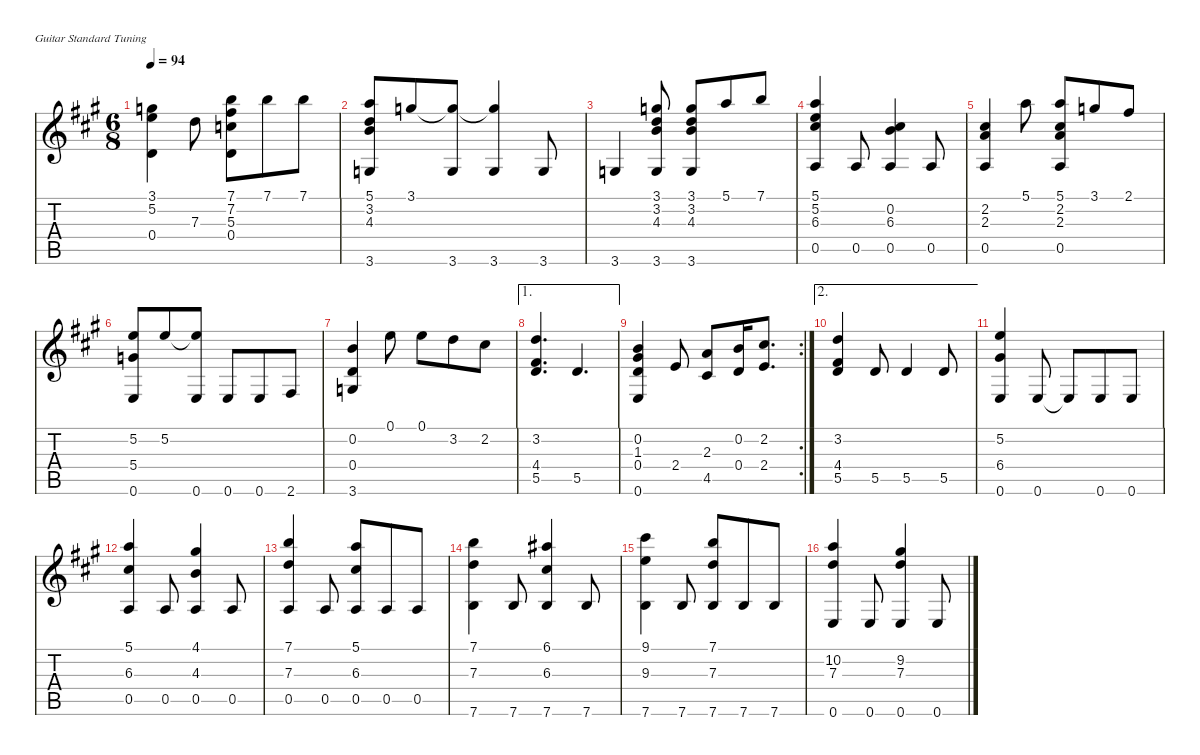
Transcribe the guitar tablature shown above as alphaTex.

\defaultSystemsLayout 4
\hideDynamics
\bracketExtendMode nobrackets
\singleTrackTrackNamePolicy hidden
\multiTrackTrackNamePolicy hidden
\firstSystemTrackNameOrientation horizontal
\otherSystemsTrackNameOrientation horizontal
\extendBarLines
\chordDiagramsInScore
\track ("Guitarra" "n.guit.") {instrument acousticguitarnylon}
\staff {score tabs}
\tuning (E4 B3 G3 D3 A2 E2)
\ts (6 8)
\tempo 94
\clef g2
\ks a
(0.4{acc forcenatural} 5.2{acc forcenatural} 3.1{acc forcenatural}).4{dy mf beam Down} 7.3{acc forcenatural}.8{beam Down} (7.1{acc forcenatural} 7.2{acc #} 5.3{acc forcenatural} 0.4{acc forcenatural}).8{beam Down} 7.1{acc forcenatural}.8{beam Down} 7.1{acc forcenatural}.8{beam Down} |
(5.1{acc forcenatural} 3.2{acc forcenatural} 4.3{acc forcenatural} 3.6{acc forcenatural}).8{beam Up} 3.1{acc forcenatural}.8{beam Up} (3.6{acc forcenatural} 3.1{t acc forcenatural}).8{beam Up} (3.6{acc forcenatural} 3.1{t acc forcenatural}).4{beam Up} 3.6{acc forcenatural}.8{beam Up} |
3.6{acc forcenatural}.4{beam Up} (3.1{acc forcenatural} 3.2{acc forcenatural} 4.3{acc forcenatural} 3.6{acc forcenatural}).8{beam Up} (3.6{acc forcenatural} 3.1{acc forcenatural} 3.2{acc forcenatural} 4.3{acc forcenatural}).8{beam Up} 5.1{acc forcenatural}.8{beam Up} 7.1{acc forcenatural}.8{beam Up} |
(5.1{acc forcenatural} 5.2{acc forcenatural} 6.3{acc #} 0.5{acc forcenatural}).4{beam Up} 0.5{acc forcenatural}.8{beam Up} (0.5{acc forcenatural} 6.3{acc #} 0.2{acc forcenatural}).4{beam Up} 0.5{acc forcenatural}.8{beam Up} |
(2.2{acc #} 2.3{acc forcenatural} 0.5{acc forcenatural}).4{beam Up} 5.1{acc forcenatural}.8{beam Down} (5.1{acc forcenatural} 2.2{acc #} 2.3{acc forcenatural} 0.5{acc forcenatural}).8{beam Up} 3.1{acc forcenatural}.8{beam Up} 2.1{acc #}.8{beam Up} |
(5.2{acc forcenatural} 5.4{acc forcenatural} 0.6{acc forcenatural}).8{beam Up} 5.2{acc forcenatural}.8{beam Up} (0.6{acc forcenatural} 5.2{t acc forcenatural}).8{beam Up} 0.6{acc forcenatural}.8{beam Up} 0.6{acc forcenatural}.8{beam Up} 2.6{acc #}.8{beam Up} |
(0.2{acc forcenatural} 0.4{acc forcenatural} 3.6{acc forcenatural}).4{beam Up} 0.1{acc forcenatural}.8{beam Down} 0.1{acc forcenatural}.8{beam Down} 3.2{acc forcenatural}.8{beam Down} 2.2{acc #}.8{beam Down} |
\ae 1
(3.2{acc forcenatural} 4.4{acc #} 5.5{acc forcenatural}).4{d beam Up} 5.5{acc forcenatural}.4{d beam Up} |
\rc 2
(0.2{acc forcenatural} 1.3{acc #} 0.4{acc forcenatural} 0.6{acc forcenatural}).4{beam Up} 2.4{acc forcenatural}.8{beam Up} (2.3{acc forcenatural} 4.5{acc #}).8{beam Up} (0.2{acc forcenatural} 0.4{acc forcenatural}).16{beam Up} (2.2{acc #} 2.4{acc forcenatural}).8{d beam Up} |
\ae 2
(3.2{acc forcenatural} 4.4{acc #} 5.5{acc forcenatural}).4{beam Up} 5.5{acc forcenatural}.8{beam Up} 5.5{acc forcenatural}.4{beam Up} 5.5{acc forcenatural}.8{beam Up} |
(5.2{acc forcenatural} 6.4{acc #} 0.6{acc forcenatural}).4{beam Up} 0.6{acc forcenatural}.8{beam Up} 0.6{t acc forcenatural}.8{beam Up} 0.6{acc forcenatural}.8{beam Up} 0.6{acc forcenatural}.8{beam Up} |
(5.1{acc forcenatural} 6.3{acc #} 0.5{acc forcenatural}).4{beam Up} 0.5{acc forcenatural}.8{beam Up} (0.5{acc forcenatural} 4.1{acc #} 4.3{acc forcenatural}).4{beam Up} 0.5{acc forcenatural}.8{beam Up} |
(7.1{acc forcenatural} 7.3{acc forcenatural} 0.5{acc forcenatural}).4{beam Up} 0.5{acc forcenatural}.8{beam Up} (5.1{acc forcenatural} 6.3{acc #} 0.5{acc forcenatural}).8{beam Up} 0.5{acc forcenatural}.8{beam Up} 0.5{acc forcenatural}.8{beam Up} |
(7.1{acc forcenatural} 7.3{acc forcenatural} 7.6{acc forcenatural}).4{beam Down} 7.6{acc forcenatural}.8{beam Up} (7.6{acc forcenatural} 6.1{acc #} 6.3{acc #}).4{beam Up} 7.6{acc forcenatural}.8{beam Up} |
(9.1{acc #} 9.3{acc forcenatural} 7.6{acc forcenatural}).4{beam Down} 7.6{acc forcenatural}.8{beam Up} (7.6{acc forcenatural} 7.1{acc forcenatural} 7.3{acc forcenatural}).8{beam Up} 7.6{acc forcenatural}.8{beam Up} 7.6{acc forcenatural}.8{beam Up} |
(10.2{acc forcenatural} 7.3{acc forcenatural} 0.6{acc forcenatural}).4{beam Up} 0.6{acc forcenatural}.8{beam Up} (0.6{acc forcenatural} 9.2{acc #} 7.3{acc forcenatural}).4{beam Up} 0.6{acc forcenatural}.8{beam Up}
